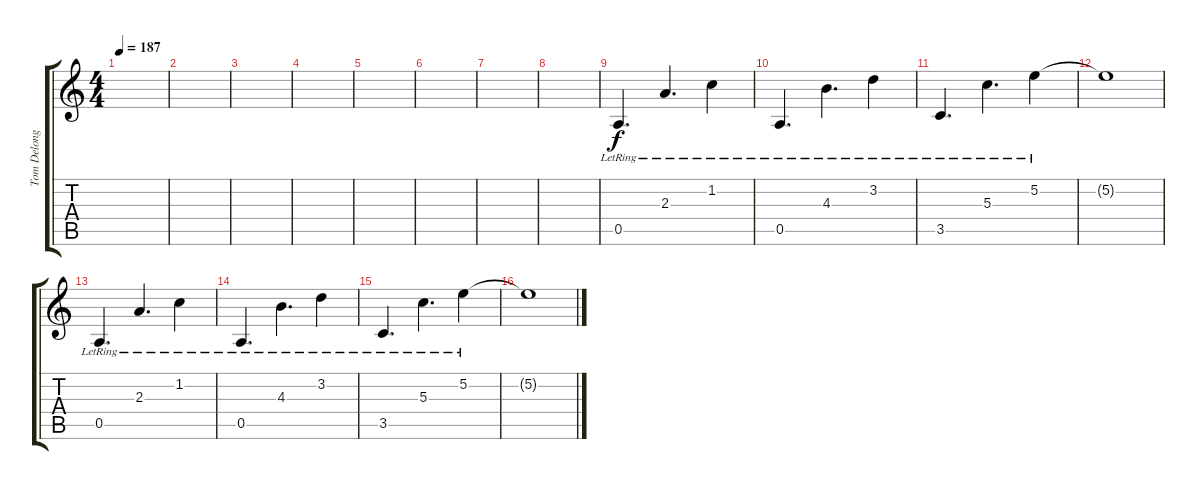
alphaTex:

\track ("Tom Delonge Lead Guitar" "Tom Delong") {instrument distortionguitar}
\staff {score tabs}
\tuning (E4 B3 G3 D3 A2 E2) {hide}
\ts (4 4)
\tempo 187
\clef g2
\ks c
|
|
|
|
|
|
|
|
0.5{lr}.4{d instrument electricguitarclean} 2.3{lr}.4{d} 1.2{lr}.4 |
0.5{lr}.4{d} 4.3{lr}.4{d} 3.2{lr}.4 |
3.5{lr}.4{d} 5.3{lr}.4{d} 5.2{lr}.4 |
5.2{t}.1 |
0.5{lr}.4{d} 2.3{lr}.4{d} 1.2{lr}.4 |
0.5{lr}.4{d} 4.3{lr}.4{d} 3.2{lr}.4 |
3.5{lr}.4{d} 5.3{lr}.4{d} 5.2{lr}.4 |
5.2{t}.1
